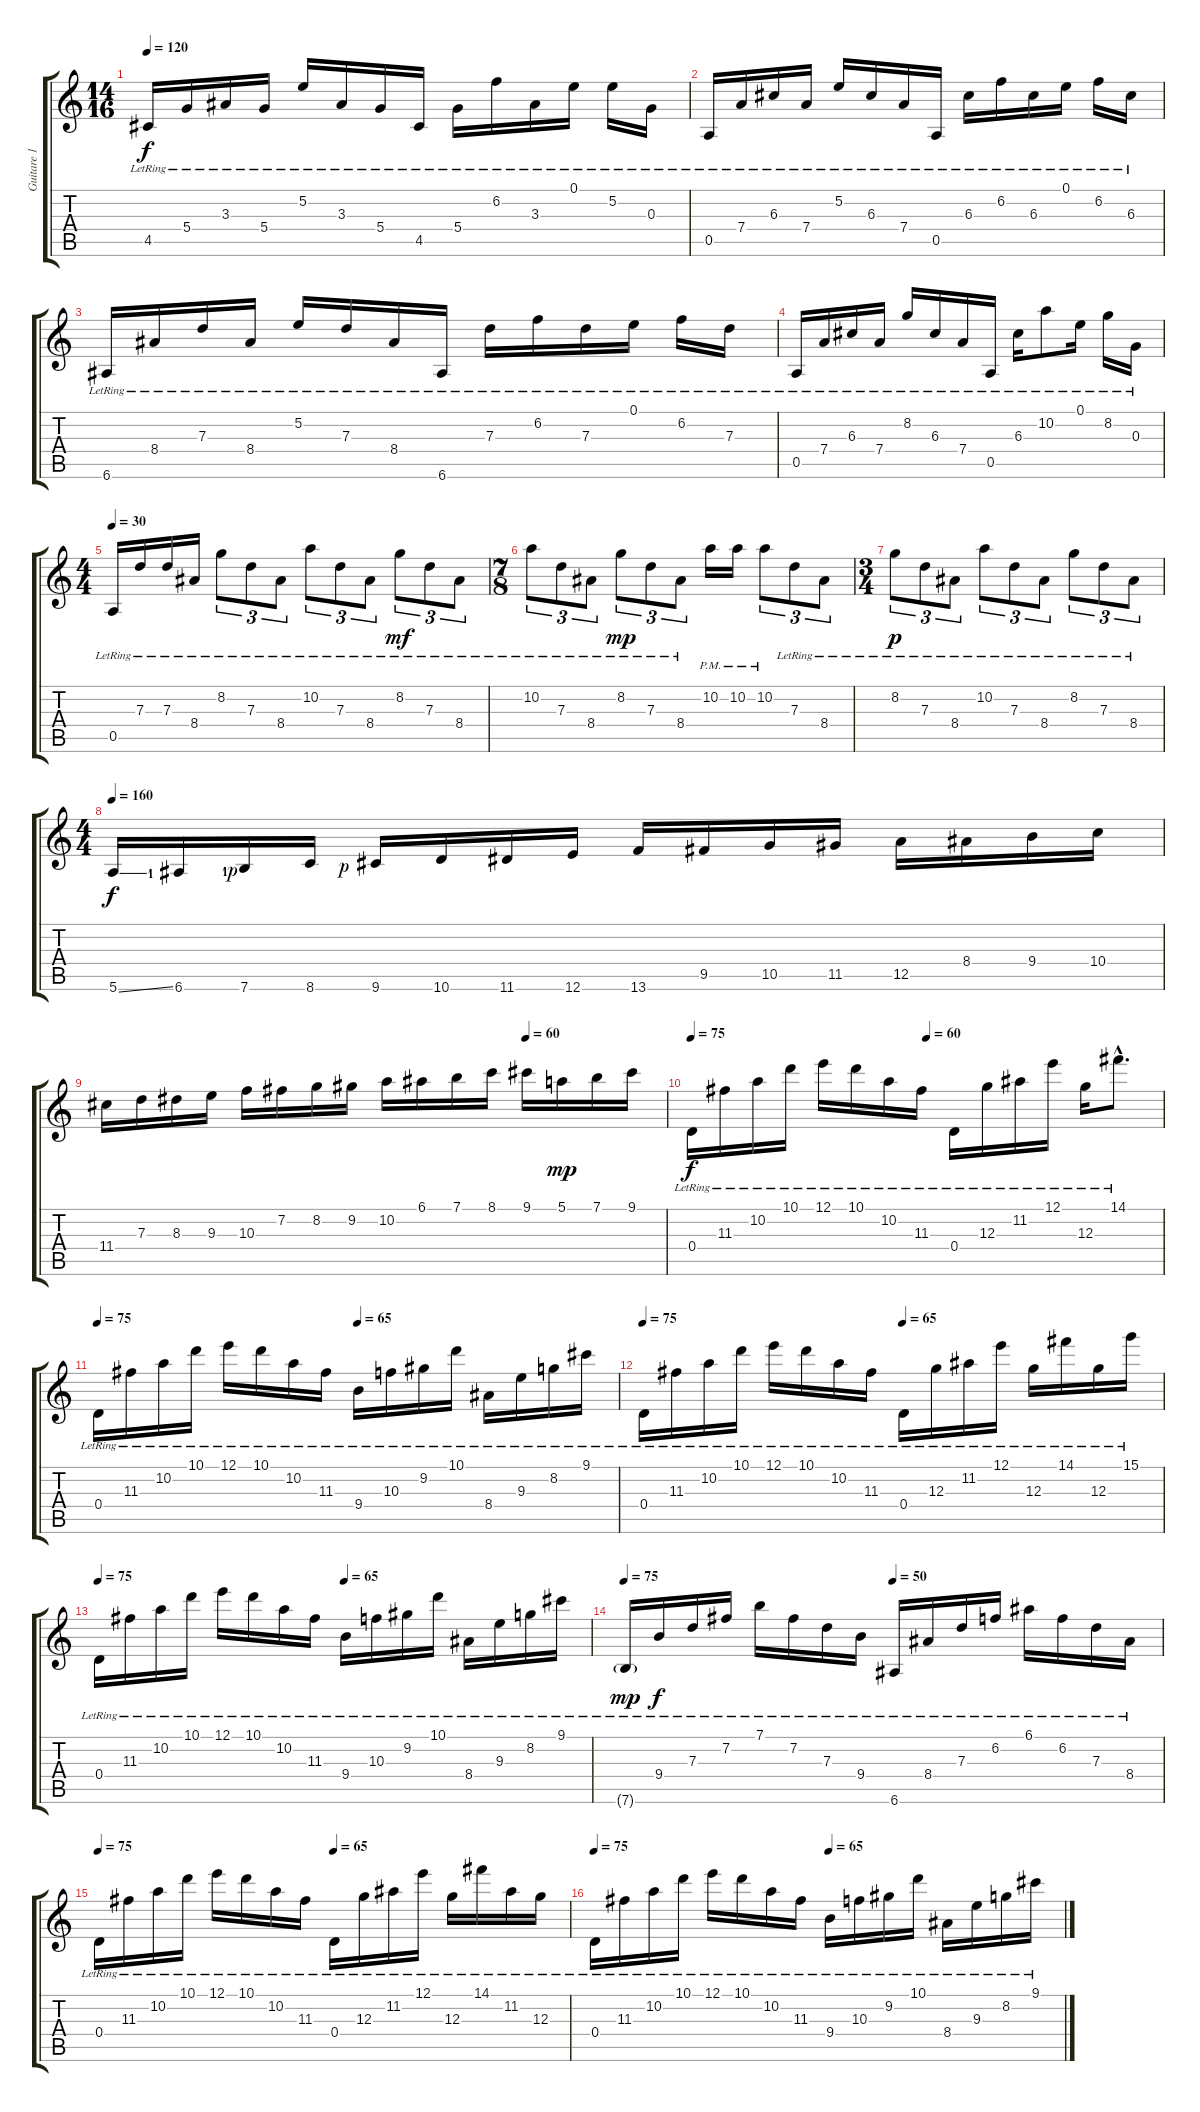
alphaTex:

\track ("Guitare 1" "Guitare 1") {instrument acousticguitarsteel}
\staff {score tabs}
\tuning (E4 B3 G3 D3 A2 E2) {hide}
\ts (14 16)
\tempo 120
\clef g2
\ks c
4.5{lr}.16{dy f} 5.4{lr}.16 3.3{lr}.16 5.4{lr}.16 5.2{lr}.16 3.3{lr}.16 5.4{lr}.16 4.5{lr}.16 5.4{lr}.16 6.2{lr}.16 3.3{lr}.16 0.1{lr}.16 5.2{lr}.16 0.3{lr}.16 |
0.5{lr}.16 7.4{lr}.16 6.3{lr}.16 7.4{lr}.16 5.2{lr}.16 6.3{lr}.16 7.4{lr}.16 0.5{lr}.16 6.3{lr}.16 6.2{lr}.16 6.3{lr}.16 0.1{lr}.16 6.2{lr}.16 6.3{lr}.16 |
6.6{lr}.16 8.4{lr}.16 7.3{lr}.16 8.4{lr}.16 5.2{lr}.16 7.3{lr}.16 8.4{lr}.16 6.6{lr}.16 7.3{lr}.16 6.2{lr}.16 7.3{lr}.16 0.1{lr}.16 6.2{lr}.16 7.3{lr}.16 |
0.5{lr}.16 7.4{lr}.16 6.3{lr}.16 7.4{lr}.16 8.2{lr}.16 6.3{lr}.16 7.4{lr}.16 0.5{lr}.16 6.3{lr}.16 10.2{lr}.8 0.1{lr}.16 8.2{lr}.16 0.3{lr}.16 |
\ts (4 4)
\tempo 30
0.5{lr}.16 7.3{lr}.16 7.3{lr}.16 8.4{lr}.16 8.2{lr}.8{tu (3 2)} 7.3{lr}.8{tu (3 2)} 8.4{lr}.8{tu (3 2)} 10.2{lr}.8{tu (3 2)} 7.3{lr}.8{tu (3 2)} 8.4{lr}.8{tu (3 2)} 8.2{lr}.8{tu (3 2) dy mf} 7.3{lr}.8{tu (3 2)} 8.4{lr}.8{tu (3 2)} |
\ts (7 8)
10.2{lr}.8{tu (3 2)} 7.3{lr}.8{tu (3 2)} 8.4{lr}.8{tu (3 2)} 8.2{lr}.8{tu (3 2) dy mp} 7.3{lr}.8{tu (3 2)} 8.4{lr}.8{tu (3 2)} 10.2{pm}.16 10.2{pm}.16 10.2{pm}.8{tu (3 2)} 7.3{lr}.8{tu (3 2)} 8.4{lr}.8{tu (3 2)} |
\ts (3 4)
8.2{lr}.8{tu (3 2) dy p} 7.3{lr}.8{tu (3 2)} 8.4{lr}.8{tu (3 2)} 10.2{lr}.8{tu (3 2)} 7.3{lr}.8{tu (3 2)} 8.4{lr}.8{tu (3 2)} 8.2{lr}.8{tu (3 2)} 7.3{lr}.8{tu (3 2)} 8.4{lr}.8{tu (3 2)} |
\ts (4 4)
\tempo 160
5.6{ss}.16{dy f} 6.6{lf 2}.16 7.6{lf 2 rf 1}.16 8.6.16 9.6{rf 1}.16 10.6.16 11.6.16 12.6.16 13.6.16 9.5.16 10.5.16 11.5.16 12.5.16 8.4.16 9.4.16 10.4.16 |
\tempo (60 0.75)
11.4.16 7.3.16 8.3.16 9.3.16 10.3.16 7.2.16 8.2.16 9.2.16 10.2.16 6.1.16 7.1.16 8.1.16 9.1.16 5.1.16{dy mp} 7.1.16 9.1.16 |
\tempo 75
\tempo (60 0.5)
0.4{lr}.16{dy f} 11.3{lr}.16 10.2{lr}.16 10.1{lr}.16 12.1{lr}.16 10.1{lr}.16 10.2{lr}.16 11.3{lr}.16 0.4{lr}.16 12.3{lr}.16 11.2{lr}.16 12.1{lr}.16 12.3{lr}.16 14.1{hac lr}.8{d} |
\tempo 75
\tempo (65 0.5)
0.4{lr}.16 11.3{lr}.16 10.2{lr}.16 10.1{lr}.16 12.1{lr}.16 10.1{lr}.16 10.2{lr}.16 11.3{lr}.16 9.4{lr}.16 10.3{lr}.16 9.2{lr}.16 10.1{lr}.16 8.4{lr}.16 9.3{lr}.16 8.2{lr}.16 9.1{lr}.16 |
\tempo 75
\tempo (65 0.5)
0.4{lr}.16 11.3{lr}.16 10.2{lr}.16 10.1{lr}.16 12.1{lr}.16 10.1{lr}.16 10.2{lr}.16 11.3{lr}.16 0.4{lr}.16 12.3{lr}.16 11.2{lr}.16 12.1{lr}.16 12.3{lr}.16 14.1{lr}.16 12.3{lr}.16 15.1{lr}.16 |
\tempo 75
\tempo (65 0.5)
0.4{lr}.16 11.3{lr}.16 10.2{lr}.16 10.1{lr}.16 12.1{lr}.16 10.1{lr}.16 10.2{lr}.16 11.3{lr}.16 9.4{lr}.16 10.3{lr}.16 9.2{lr}.16 10.1{lr}.16 8.4{lr}.16 9.3{lr}.16 8.2{lr}.16 9.1{lr}.16 |
\tempo 75
\tempo (50 0.5)
7.6{g lr}.16{dy mp} 9.4{lr}.16{dy f} 7.3{lr}.16 7.2{lr}.16 7.1{lr}.16 7.2{lr}.16 7.3{lr}.16 9.4{lr}.16 6.6{lr}.16 8.4{lr}.16 7.3{lr}.16 6.2{lr}.16 6.1{lr}.16 6.2{lr}.16 7.3{lr}.16 8.4{lr}.16 |
\tempo 75
\tempo (65 0.5)
0.4{lr}.16 11.3{lr}.16 10.2{lr}.16 10.1{lr}.16 12.1{lr}.16 10.1{lr}.16 10.2{lr}.16 11.3{lr}.16 0.4{lr}.16 12.3{lr}.16 11.2{lr}.16 12.1{lr}.16 12.3{lr}.16 14.1{lr}.16 11.2{lr}.16 12.3{lr}.16 |
\tempo 75
\tempo (65 0.5)
0.4{lr}.16 11.3{lr}.16 10.2{lr}.16 10.1{lr}.16 12.1{lr}.16 10.1{lr}.16 10.2{lr}.16 11.3{lr}.16 9.4{lr}.16 10.3{lr}.16 9.2{lr}.16 10.1{lr}.16 8.4{lr}.16 9.3{lr}.16 8.2{lr}.16 9.1{lr}.16
